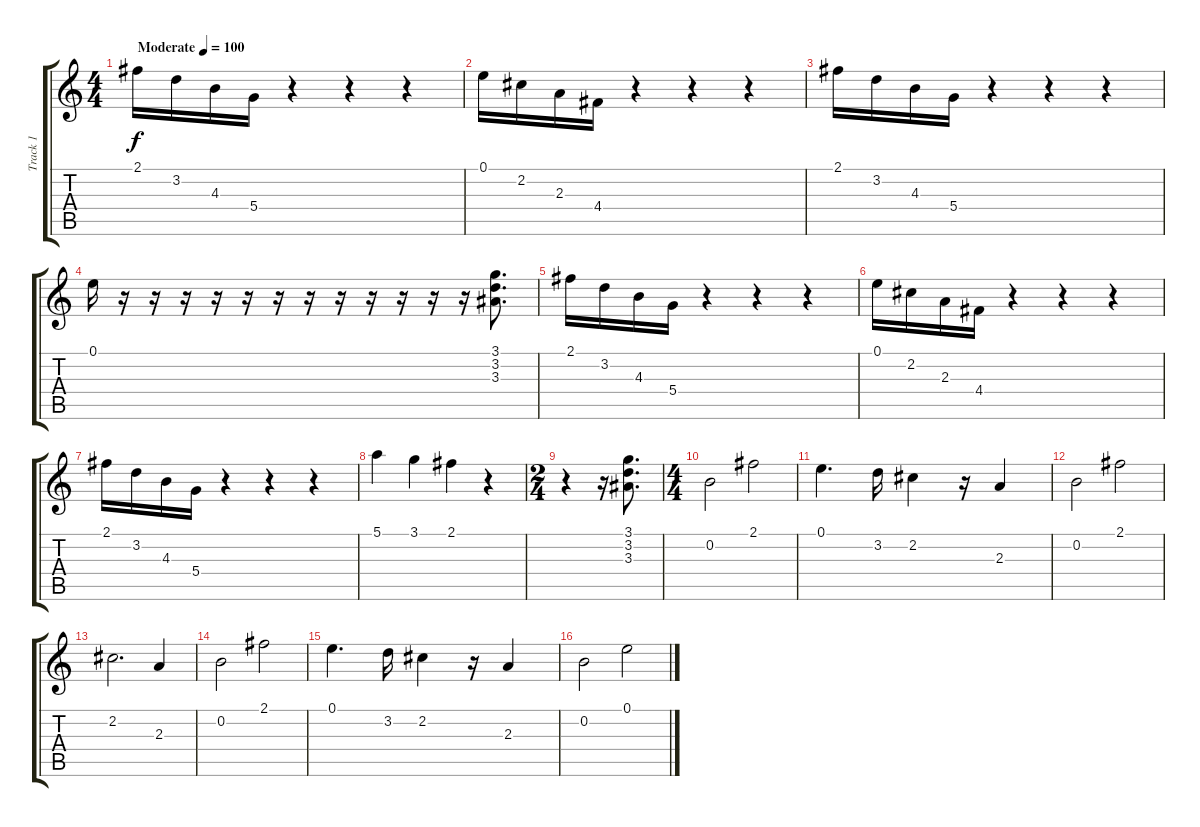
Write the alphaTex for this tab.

\track ("Track 1" "Track 1") {instrument overdrivenguitar}
\staff {score tabs}
\tuning (E4 B3 G3 D3 A2 E2) {hide}
\ts (4 4)
\tempo (100 "Moderate")
\clef g2
\ks c
2.1.16{dy f instrument overdrivenguitar} 3.2.16 4.3.16 5.4.16 r.4 r.4 r.4 |
0.1.16 2.2.16 2.3.16 4.4.16 r.4 r.4 r.4 |
2.1.16 3.2.16 4.3.16 5.4.16 r.4 r.4 r.4 |
0.1.16 r.16 r.16 r.16 r.16 r.16 r.16 r.16 r.16 r.16 r.16 r.16 r.16 (3.1 3.2 3.3).8{d} |
2.1.16 3.2.16 4.3.16 5.4.16 r.4 r.4 r.4 |
0.1.16 2.2.16 2.3.16 4.4.16 r.4 r.4 r.4 |
2.1.16 3.2.16 4.3.16 5.4.16 r.4 r.4 r.4 |
5.1.4 3.1.4 2.1.4 r.4 |
\ts (2 4)
r.4 r.16 (3.1 3.2 3.3).8{d} |
\ts (4 4)
0.2.2 2.1.2 |
0.1.4{d} 3.2.16 2.2.4 r.16 2.3.4 |
0.2.2 2.1.2 |
2.2.2{d} 2.3.4 |
0.2.2 2.1.2 |
0.1.4{d} 3.2.16 2.2.4 r.16 2.3.4 |
0.2.2 0.1.2
